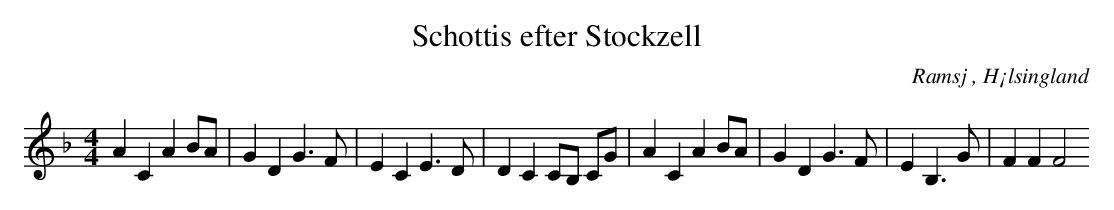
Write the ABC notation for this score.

X:1
T: Schottis efter Stockzell
O: Ramsj , H¡lsingland
M: 4/4
L: 1/8
K: F
A2 C2 A2 BA|G2 D2 G2>F2|E2 C2 E2>D2|D2 C2 CB, CG|A2 C2 A2 BA|G2 D2 G2>F2|E2 B,2>G2|F2 F2 F4
